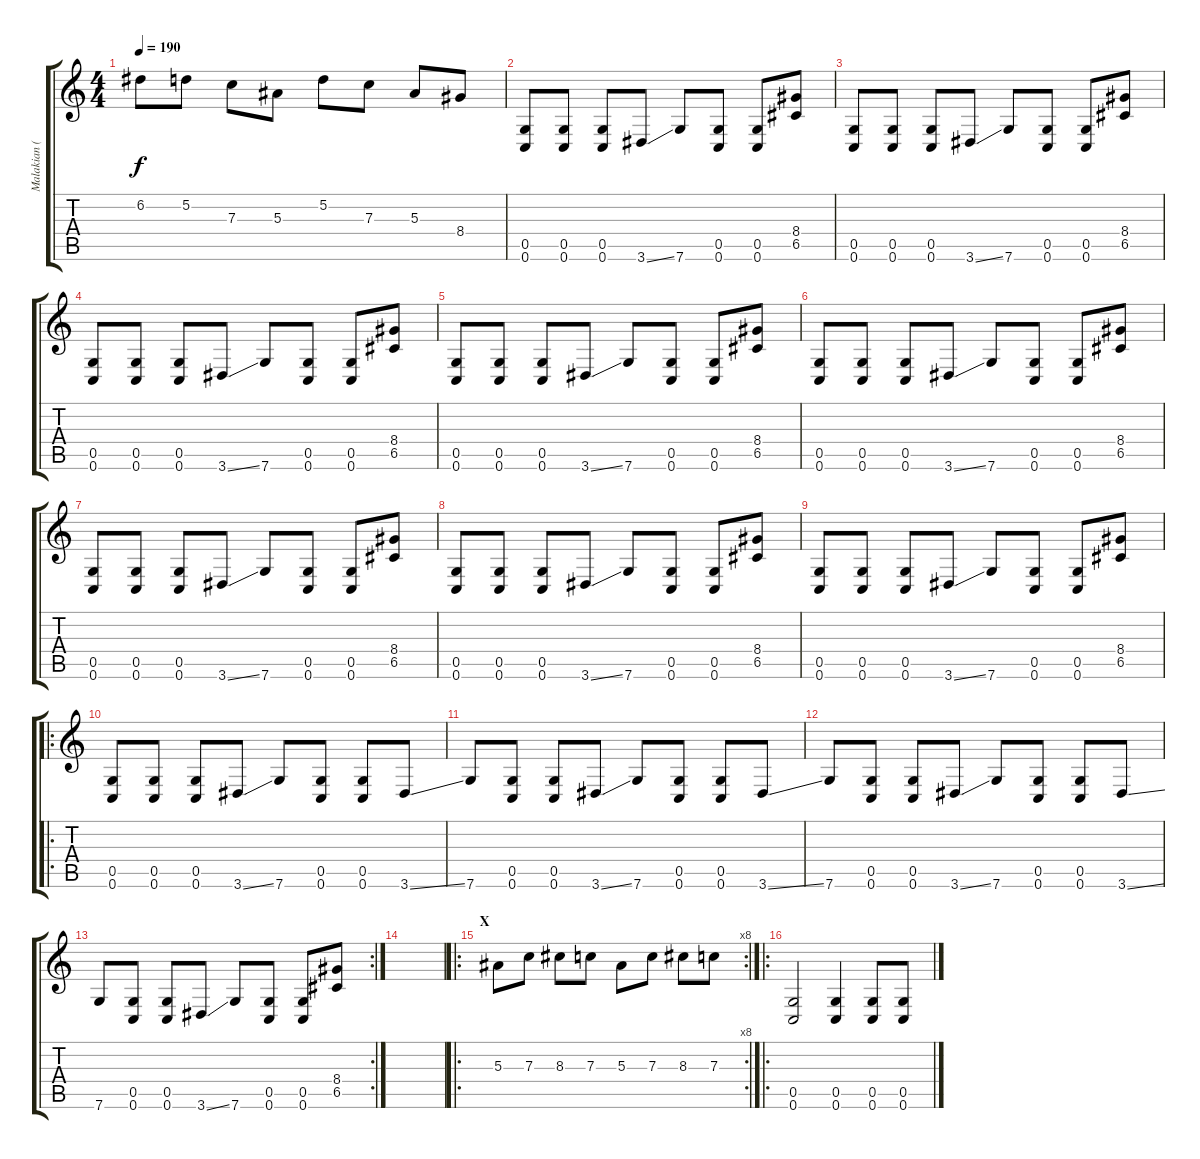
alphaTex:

\track ("Malakian (Dist.)" "Malakian (") {instrument distortionguitar}
\staff {score tabs}
\tuning (D4 A3 F3 C3 G2 C2) {hide}
\ts (4 4)
\tempo 190
\clef g2
\ks c
6.2.8{dy f} 5.2.8 7.3.8 5.3.8 5.2.8 7.3.8 5.3.8 8.4.8 |
(0.5 0.6).8 (0.5 0.6).8 (0.5 0.6).8 3.6{ss}.8 7.6.8 (0.5 0.6).8 (0.5 0.6).8 (8.4 6.5).8 |
(0.5 0.6).8 (0.5 0.6).8 (0.5 0.6).8 3.6{ss}.8 7.6.8 (0.5 0.6).8 (0.5 0.6).8 (8.4 6.5).8 |
(0.5 0.6).8 (0.5 0.6).8 (0.5 0.6).8 3.6{ss}.8 7.6.8 (0.5 0.6).8 (0.5 0.6).8 (8.4 6.5).8 |
(0.5 0.6).8 (0.5 0.6).8 (0.5 0.6).8 3.6{ss}.8 7.6.8 (0.5 0.6).8 (0.5 0.6).8 (8.4 6.5).8 |
(0.5 0.6).8 (0.5 0.6).8 (0.5 0.6).8 3.6{ss}.8 7.6.8 (0.5 0.6).8 (0.5 0.6).8 (8.4 6.5).8 |
(0.5 0.6).8 (0.5 0.6).8 (0.5 0.6).8 3.6{ss}.8 7.6.8 (0.5 0.6).8 (0.5 0.6).8 (8.4 6.5).8 |
(0.5 0.6).8 (0.5 0.6).8 (0.5 0.6).8 3.6{ss}.8 7.6.8 (0.5 0.6).8 (0.5 0.6).8 (8.4 6.5).8 |
(0.5 0.6).8 (0.5 0.6).8 (0.5 0.6).8 3.6{ss}.8 7.6.8 (0.5 0.6).8 (0.5 0.6).8 (8.4 6.5).8 |
\ro
(0.5 0.6).8 (0.5 0.6).8 (0.5 0.6).8 3.6{ss}.8 7.6.8 (0.5 0.6).8 (0.5 0.6).8 3.6{ss}.8 |
7.6.8 (0.5 0.6).8 (0.5 0.6).8 3.6{ss}.8 7.6.8 (0.5 0.6).8 (0.5 0.6).8 3.6{ss}.8 |
7.6.8 (0.5 0.6).8 (0.5 0.6).8 3.6{ss}.8 7.6.8 (0.5 0.6).8 (0.5 0.6).8 3.6{ss}.8 |
\rc 2
7.6.8 (0.5 0.6).8 (0.5 0.6).8 3.6{ss}.8 7.6.8 (0.5 0.6).8 (0.5 0.6).8 (8.4 6.5).8 |
|
\ro
\rc 8
\section ("" "X")
5.3.8 7.3.8 8.3.8 7.3.8 5.3.8 7.3.8 8.3.8 7.3.8 |
\ro
(0.5 0.6).2 (0.5 0.6).4 (0.5 0.6).8 (0.5 0.6).8
